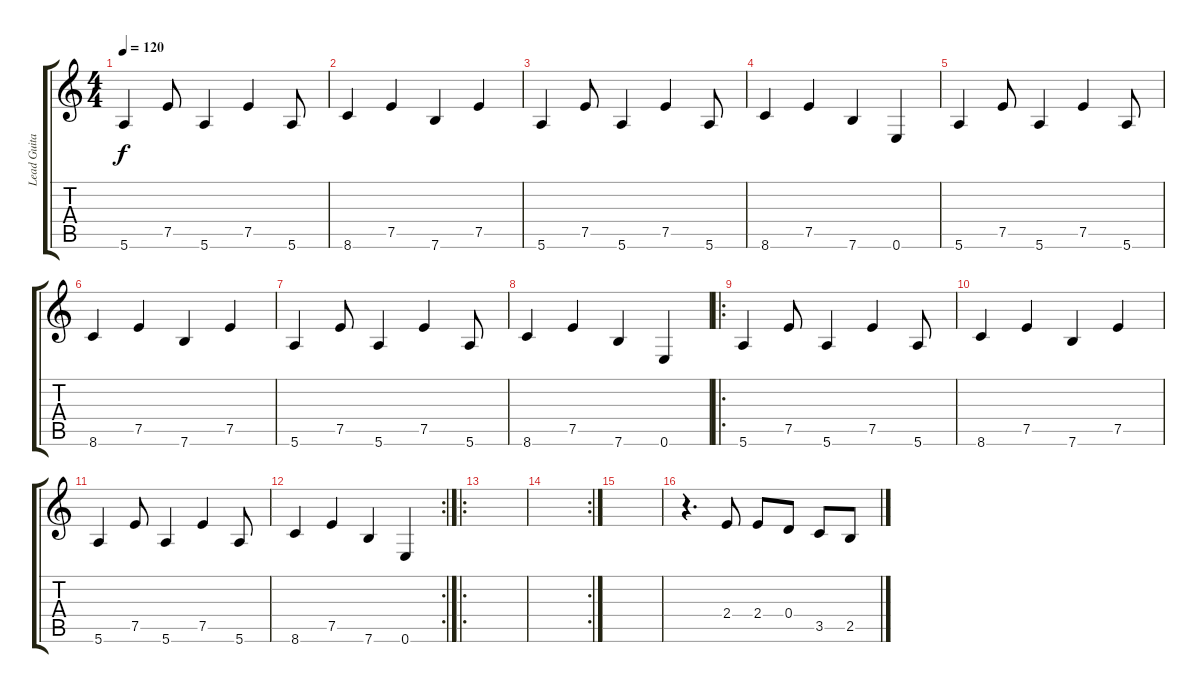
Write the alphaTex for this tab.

\track ("Lead Guitar" "Lead Guita") {instrument acousticguitarnylon}
\staff {score tabs}
\tuning (E4 B3 G3 D3 A2 E2) {hide}
\ts (4 4)
\tempo 120
\clef g2
\ks c
5.6.4{dy f instrument acousticguitarnylon} 7.5.8 5.6.4 7.5.4 5.6.8 |
8.6.4 7.5.4 7.6.4 7.5.4 |
5.6.4 7.5.8 5.6.4 7.5.4 5.6.8 |
8.6.4 7.5.4 7.6.4 0.6.4 |
5.6.4 7.5.8 5.6.4 7.5.4 5.6.8 |
8.6.4 7.5.4 7.6.4 7.5.4 |
5.6.4 7.5.8 5.6.4 7.5.4 5.6.8 |
8.6.4 7.5.4 7.6.4 0.6.4 |
\ro
5.6.4 7.5.8 5.6.4 7.5.4 5.6.8 |
8.6.4 7.5.4 7.6.4 7.5.4 |
5.6.4 7.5.8 5.6.4 7.5.4 5.6.8 |
\rc 2
8.6.4 7.5.4 7.6.4 0.6.4 |
\ro
|
\rc 2
|
|
r.4{d} 2.4.8 2.4.8 0.4.8 3.5.8 2.5.8
